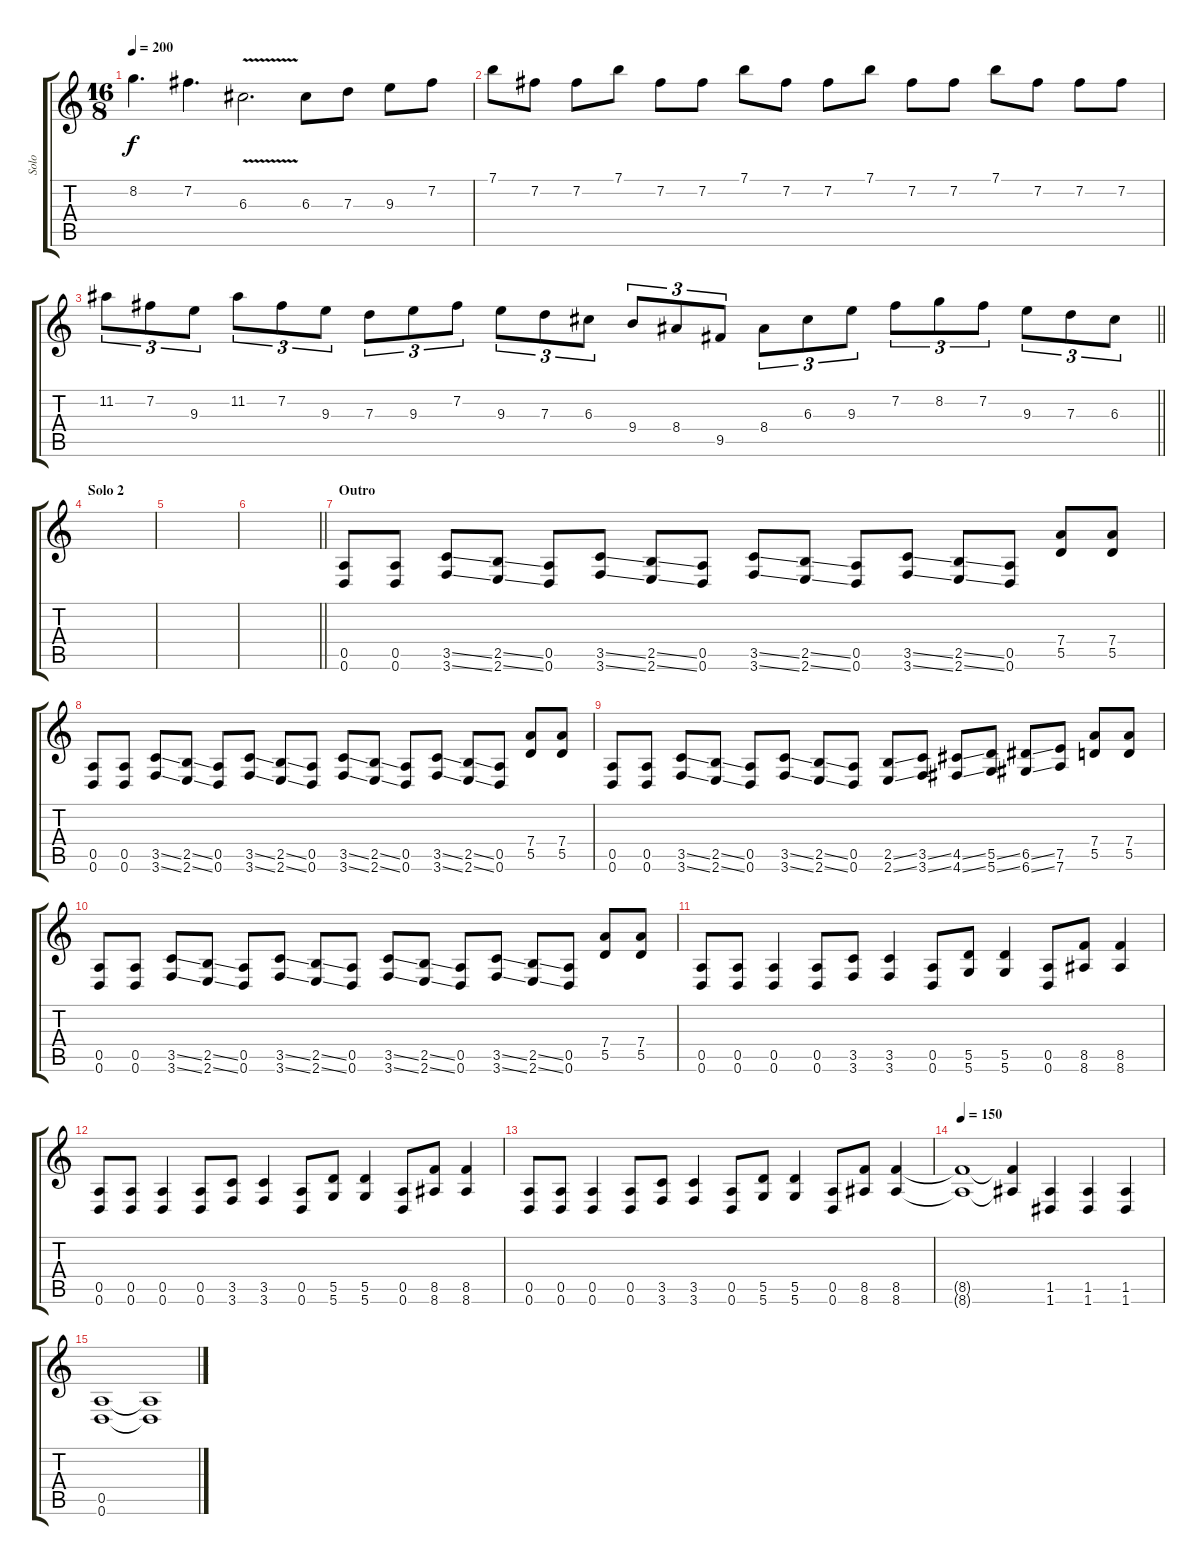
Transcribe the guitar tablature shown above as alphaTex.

\track ("Solo" "Solo") {instrument distortionguitar}
\staff {score tabs}
\tuning (E4 B3 G3 D3 A2 D2) {hide}
\ts (16 8)
\tempo 200
\clef g2
\ks c
8.2.4{d dy f} 7.2.4{d} 6.3{v}.2{d} 6.3.8 7.3.8 9.3.8 7.2.8 |
7.1.8 7.2.8 7.2.8 7.1.8 7.2.8 7.2.8 7.1.8 7.2.8 7.2.8 7.1.8 7.2.8 7.2.8 7.1.8 7.2.8 7.2.8 7.2.8 |
\barLineRight lightlight
11.2.8{tu (3 2)} 7.2.8{tu (3 2)} 9.3.8{tu (3 2)} 11.2.8{tu (3 2)} 7.2.8{tu (3 2)} 9.3.8{tu (3 2)} 7.3.8{tu (3 2)} 9.3.8{tu (3 2)} 7.2.8{tu (3 2)} 9.3.8{tu (3 2)} 7.3.8{tu (3 2)} 6.3.8{tu (3 2)} 9.4.8{tu (3 2)} 8.4.8{tu (3 2)} 9.5.8{tu (3 2)} 8.4.8{tu (3 2)} 6.3.8{tu (3 2)} 9.3.8{tu (3 2)} 7.2.8{tu (3 2)} 8.2.8{tu (3 2)} 7.2.8{tu (3 2)} 9.3.8{tu (3 2)} 7.3.8{tu (3 2)} 6.3.8{tu (3 2)} |
\section ("" "Solo 2")
|
|
\barLineRight lightlight
|
\section ("" "Outro")
(0.5 0.6).8 (0.5 0.6).8 (3.5{ss} 3.6{ss}).8 (2.5{ss} 2.6{ss}).8 (0.5 0.6).8 (3.5{ss} 3.6{ss}).8 (2.5{ss} 2.6{ss}).8 (0.5 0.6).8 (3.5{ss} 3.6{ss}).8 (2.5{ss} 2.6{ss}).8 (0.5 0.6).8 (3.5{ss} 3.6{ss}).8 (2.5{ss} 2.6{ss}).8 (0.5 0.6).8 (7.4 5.5).8 (7.4 5.5).8 |
(0.5 0.6).8 (0.5 0.6).8 (3.5{ss} 3.6{ss}).8 (2.5{ss} 2.6{ss}).8 (0.5 0.6).8 (3.5{ss} 3.6{ss}).8 (2.5{ss} 2.6{ss}).8 (0.5 0.6).8 (3.5{ss} 3.6{ss}).8 (2.5{ss} 2.6{ss}).8 (0.5 0.6).8 (3.5{ss} 3.6{ss}).8 (2.5{ss} 2.6{ss}).8 (0.5 0.6).8 (7.4 5.5).8 (7.4 5.5).8 |
(0.5 0.6).8 (0.5 0.6).8 (3.5{ss} 3.6{ss}).8 (2.5{ss} 2.6{ss}).8 (0.5 0.6).8 (3.5{ss} 3.6{ss}).8 (2.5{ss} 2.6{ss}).8 (0.5 0.6).8 (2.5{ss} 2.6{ss}).8 (3.5{ss} 3.6{ss}).8 (4.5{ss} 4.6{ss}).8 (5.5{ss} 5.6{ss}).8 (6.5{ss} 6.6{ss}).8 (7.5 7.6).8 (7.4 5.5).8 (7.4 5.5).8 |
(0.5 0.6).8 (0.5 0.6).8 (3.5{ss} 3.6{ss}).8 (2.5{ss} 2.6{ss}).8 (0.5 0.6).8 (3.5{ss} 3.6{ss}).8 (2.5{ss} 2.6{ss}).8 (0.5 0.6).8 (3.5{ss} 3.6{ss}).8 (2.5{ss} 2.6{ss}).8 (0.5 0.6).8 (3.5{ss} 3.6{ss}).8 (2.5{ss} 2.6{ss}).8 (0.5 0.6).8 (7.4 5.5).8 (7.4 5.5).8 |
(0.5 0.6).8 (0.5 0.6).8 (0.5 0.6).4 (0.5 0.6).8 (3.5 3.6).8 (3.5 3.6).4 (0.5 0.6).8 (5.5 5.6).8 (5.5 5.6).4 (0.5 0.6).8 (8.5 8.6).8 (8.5 8.6).4 |
(0.5 0.6).8 (0.5 0.6).8 (0.5 0.6).4 (0.5 0.6).8 (3.5 3.6).8 (3.5 3.6).4 (0.5 0.6).8 (5.5 5.6).8 (5.5 5.6).4 (0.5 0.6).8 (8.5 8.6).8 (8.5 8.6).4 |
(0.5 0.6).8 (0.5 0.6).8 (0.5 0.6).4 (0.5 0.6).8 (3.5 3.6).8 (3.5 3.6).4 (0.5 0.6).8 (5.5 5.6).8 (5.5 5.6).4 (0.5 0.6).8 (8.5 8.6).8 (8.5 8.6).4 |
\tempo 150
(8.5{t} 8.6{t}).1 (8.5{t} 8.6{t}).4 (1.5 1.6).4 (1.5 1.6).4 (1.5 1.6).4 |
(0.5 0.6).1 (0.5{t} 0.6{t}).1
